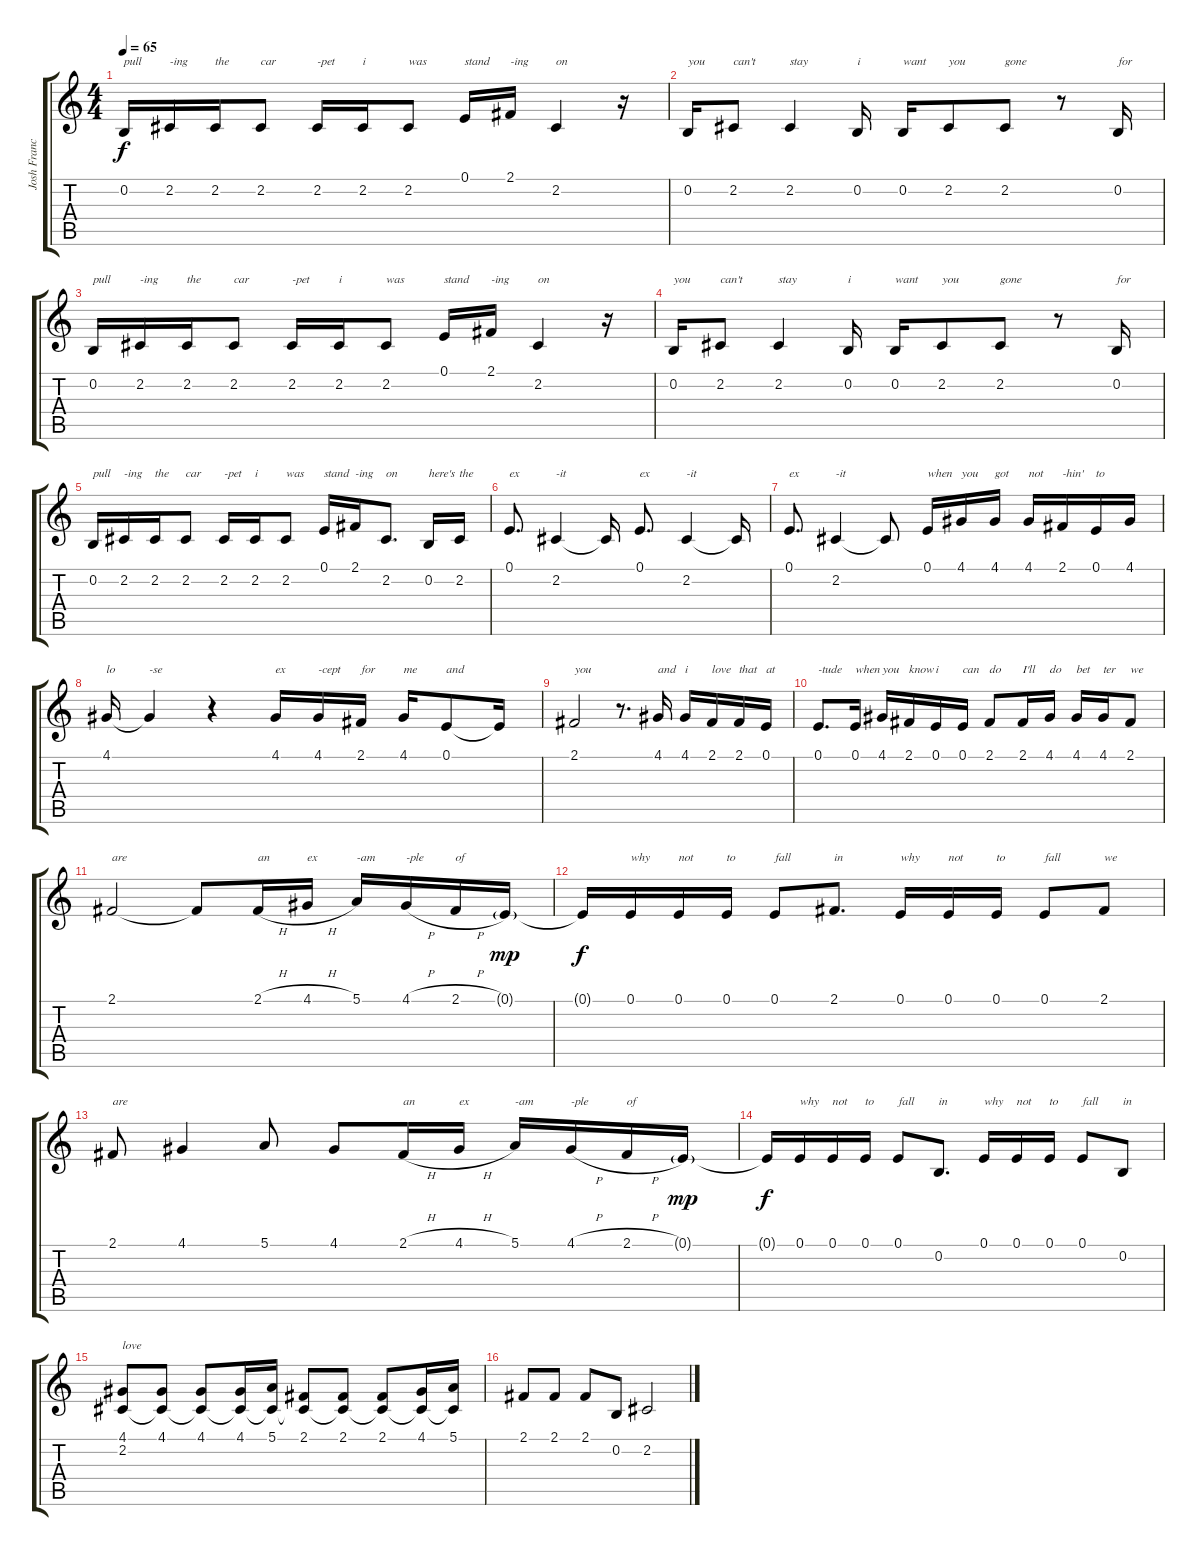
\track ("Josh Francesci" "Josh Franc") {instrument lead6voice}
\staff {score tabs}
\tuning (E4 B3 G3 D3 A2 E2) {hide}
\ts (4 4)
\tempo 65
\clef g2
\ks c
0.2.16{txt "pull" dy f} 2.2.16{txt "-ing"} 2.2.16{txt "the"} 2.2.8{txt "car"} 2.2.16{txt "-pet"} 2.2.16{txt "i"} 2.2.8{txt "was"} 0.1.16{txt "stand"} 2.1.16{txt "-ing"} 2.2.4{txt "on"} r.16 |
0.2.16{txt "you"} 2.2.8{txt "can't"} 2.2.4{txt "stay"} 0.2.16{txt "i"} 0.2.16{txt "want"} 2.2.8{txt "you"} 2.2.8{txt "gone"} r.8 0.2.16{txt "for"} |
0.2.16{txt "pull"} 2.2.16{txt "-ing"} 2.2.16{txt "the"} 2.2.8{txt "car"} 2.2.16{txt "-pet"} 2.2.16{txt "i"} 2.2.8{txt "was"} 0.1.16{txt "stand"} 2.1.16{txt "-ing"} 2.2.4{txt "on"} r.16 |
0.2.16{txt "you"} 2.2.8{txt "can't"} 2.2.4{txt "stay"} 0.2.16{txt "i"} 0.2.16{txt "want"} 2.2.8{txt "you"} 2.2.8{txt "gone"} r.8 0.2.16{txt "for"} |
0.2.16{txt "pull"} 2.2.16{txt "-ing"} 2.2.16{txt "the"} 2.2.8{txt "car"} 2.2.16{txt "-pet"} 2.2.16{txt "i"} 2.2.8{txt "was"} 0.1.16{txt "stand"} 2.1.16{txt "-ing"} 2.2.8{d txt "on"} 0.2.16{txt "here's"} 2.2.16{txt "the"} |
0.1.8{d txt "ex"} 2.2.4{txt "-it"} 2.2{t}.16 0.1.8{d txt "ex"} 2.2.4{txt "-it"} 2.2{t}.16 |
0.1.8{d txt "ex"} 2.2.4{txt "-it"} 2.2{t}.8 0.1.16{txt "when"} 4.1.16{txt "you"} 4.1.16{txt "got"} 4.1.16{txt "not"} 2.1.16{txt "-hin'"} 0.1.16{txt "to"} 4.1.16 |
4.1.16{txt "lo"} 4.1{t}.4{txt "-se"} r.4 4.1.16{txt "ex"} 4.1.16{txt "-cept"} 2.1.16{txt "for"} 4.1.16{txt "me"} 0.1.8{txt "and"} 0.1{t}.16 |
2.1.2{txt "you"} r.8{d} 4.1.16{txt "and"} 4.1.16{txt "i"} 2.1.16{txt "love"} 2.1.16{txt "that"} 0.1.16{txt "at"} |
0.1.8{d txt "-tude"} 0.1.16{txt "when"} 4.1.16{txt "you"} 2.1.16{txt "know"} 0.1.16{txt "i"} 0.1.16{txt "can"} 2.1.8{txt "do"} 2.1.16{txt "I'll"} 4.1.16{txt "do"} 4.1.16{txt "bet"} 4.1.16{txt "ter"} 2.1.8{txt "we"} |
2.1.2{txt "are"} 2.1{t}.8 2.1{h}.16{txt "an"} 4.1{h}.16{txt "ex"} 5.1.16{txt "-am"} 4.1{h}.16{txt "-ple"} 2.1{h}.16{txt "of"} 0.1{g}.16{dy mp} |
0.1{t}.16{dy f} 0.1.16{txt "why"} 0.1.16{txt "not"} 0.1.16{txt "to"} 0.1.8{txt "fall"} 2.1.8{d txt "in"} 0.1.16{txt "why"} 0.1.16{txt "not"} 0.1.16{txt "to"} 0.1.8{txt "fall"} 2.1.8{txt "we"} |
2.1.8{txt "are"} 4.1.4 5.1.8 4.1.8 2.1{h}.16{txt "an"} 4.1{h}.16{txt "ex"} 5.1.16{txt "-am"} 4.1{h}.16{txt "-ple"} 2.1{h}.16{txt "of"} 0.1{g}.16{dy mp} |
0.1{t}.16{dy f} 0.1.16{txt "why"} 0.1.16{txt "not"} 0.1.16{txt "to"} 0.1.8{txt "fall"} 0.2.8{d txt "in"} 0.1.16{txt "why"} 0.1.16{txt "not"} 0.1.16{txt "to"} 0.1.8{txt "fall"} 0.2.8{txt "in"} |
(4.1 2.2).8{txt "love"} (4.1 2.2{t}).8 (4.1 2.2{t}).8 (4.1 2.2{t}).16 (5.1 2.2{t}).16 (2.1 2.2{t}).8 (2.1 2.2{t}).8 (2.1 2.2{t}).8 (4.1 2.2{t}).16 (5.1 2.2{t}).16 |
2.1.8 2.1.8 2.1.8 0.2.8 2.2.2
